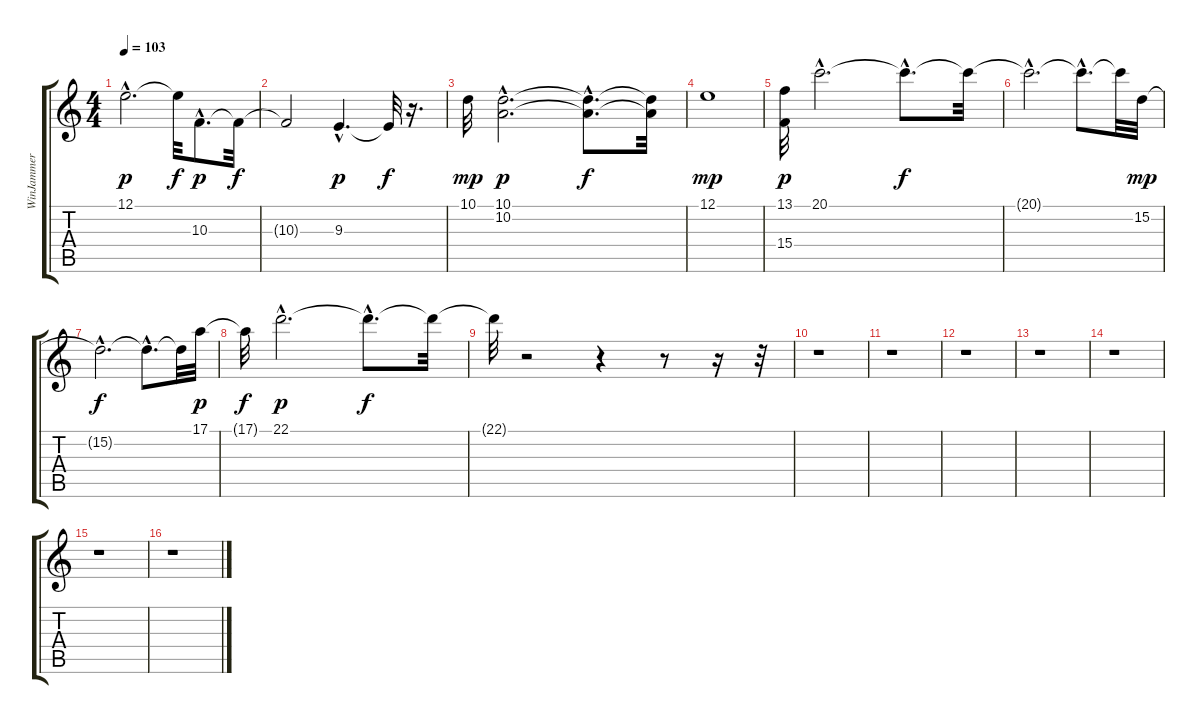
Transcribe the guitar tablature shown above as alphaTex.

\track ("WinJammer Demo" "WinJammer ") {instrument stringensemble1}
\staff {score tabs}
\tuning (E4 B3 G3 D3 A2 E2) {hide}
\ts (4 4)
\tempo 103
\clef g2
\ks c
12.1{hac}.2{d dy p} 12.1{t}.32{dy f} 10.3{hac}.8{d dy p} 10.3{t}.32{dy f} |
10.3{t}.2 9.3{hac}.4{d dy p} 9.3{t}.32{dy f} r.16{d} |
10.1.32{dy mp} (10.1{hac} 10.2{hac}).2{d dy p} (10.1{hac t} 10.2{hac t}).8{d dy f} (10.1{t} 10.2{t}).32 |
12.1.1{dy mp} |
(13.1 15.4).32{dy p} 20.1{hac}.2{d} 20.1{hac t}.8{d dy f} 20.1{t}.32 |
20.1{hac t}.2{d} 20.1{hac t}.8{d} 20.1{t}.32 15.2.32{dy mp} |
15.2{hac t}.2{d dy f} 15.2{hac t}.8{d} 15.2{t}.32 17.1.32{dy p} |
17.1{t}.32{dy f} 22.1{hac}.2{d dy p} 22.1{hac t}.8{d dy f} 22.1{t}.32 |
22.1{t}.32 r.2 r.4 r.8 r.16 r.32 |
r.1 |
r.1 |
r.1 |
r.1 |
r.1 |
r.1 |
r.1
